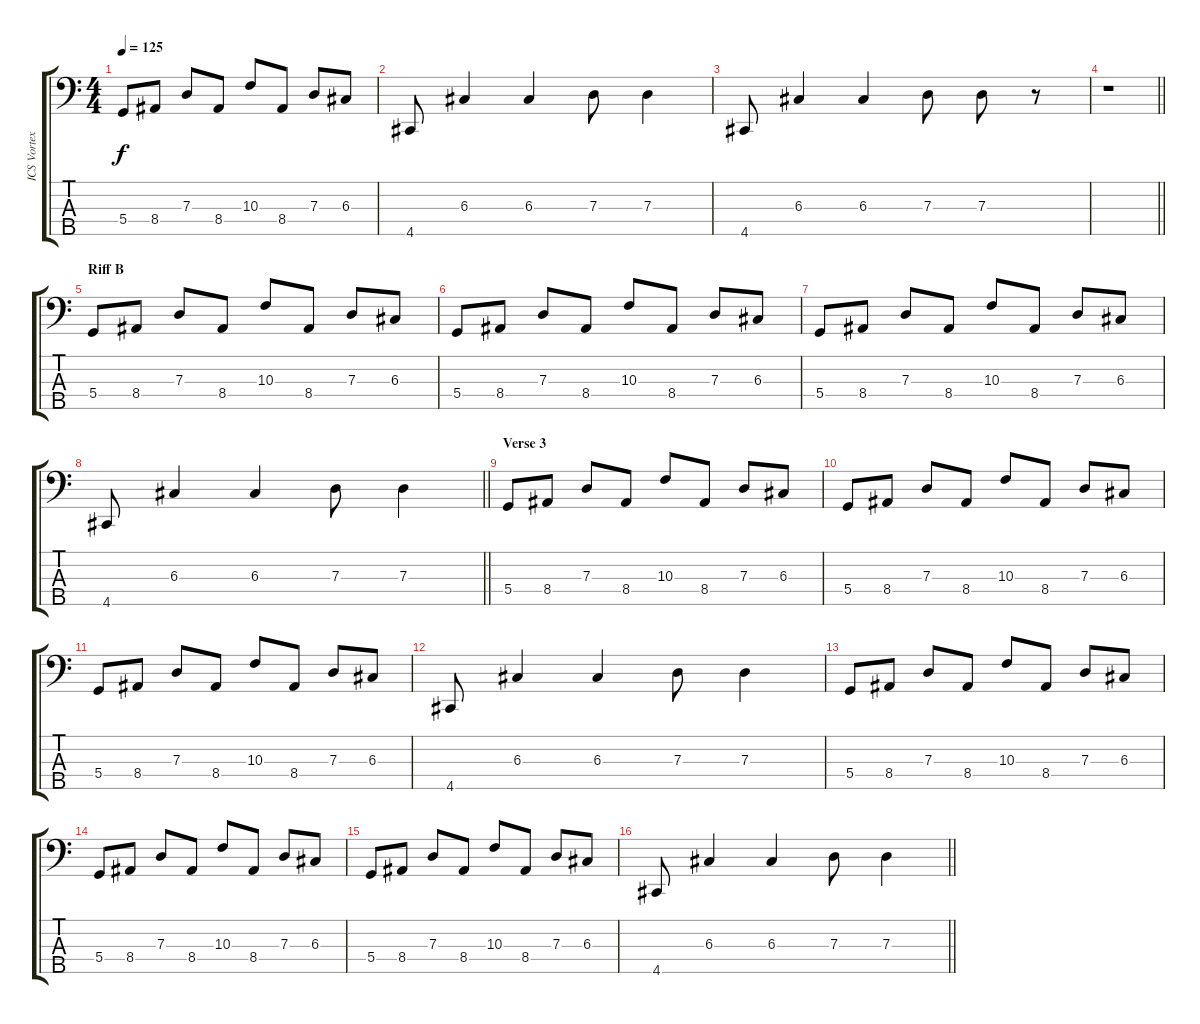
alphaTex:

\track ("ICS Vortex" "ICS Vortex") {instrument electricbassfinger}
\staff {score tabs}
\tuning (F2 C2 G1 D1 A0) {hide}
\ts (4 4)
\tempo 125
\clef f4
\ks c
5.4.8{dy f} 8.4.8 7.3.8 8.4.8 10.3.8 8.4.8 7.3.8 6.3.8 |
4.5.8 6.3.4 6.3.4 7.3.8 7.3.4 |
4.5.8 6.3.4 6.3.4 7.3.8 7.3.8 r.8 |
\barLineRight lightlight
r.1 |
\section ("" "Riff B")
5.4.8 8.4.8 7.3.8 8.4.8 10.3.8 8.4.8 7.3.8 6.3.8 |
5.4.8 8.4.8 7.3.8 8.4.8 10.3.8 8.4.8 7.3.8 6.3.8 |
5.4.8 8.4.8 7.3.8 8.4.8 10.3.8 8.4.8 7.3.8 6.3.8 |
\barLineRight lightlight
4.5.8 6.3.4 6.3.4 7.3.8 7.3.4 |
\section ("" "Verse 3")
5.4.8 8.4.8 7.3.8 8.4.8 10.3.8 8.4.8 7.3.8 6.3.8 |
5.4.8 8.4.8 7.3.8 8.4.8 10.3.8 8.4.8 7.3.8 6.3.8 |
5.4.8 8.4.8 7.3.8 8.4.8 10.3.8 8.4.8 7.3.8 6.3.8 |
4.5.8 6.3.4 6.3.4 7.3.8 7.3.4 |
5.4.8 8.4.8 7.3.8 8.4.8 10.3.8 8.4.8 7.3.8 6.3.8 |
5.4.8 8.4.8 7.3.8 8.4.8 10.3.8 8.4.8 7.3.8 6.3.8 |
5.4.8 8.4.8 7.3.8 8.4.8 10.3.8 8.4.8 7.3.8 6.3.8 |
\barLineRight lightlight
4.5.8 6.3.4 6.3.4 7.3.8 7.3.4
